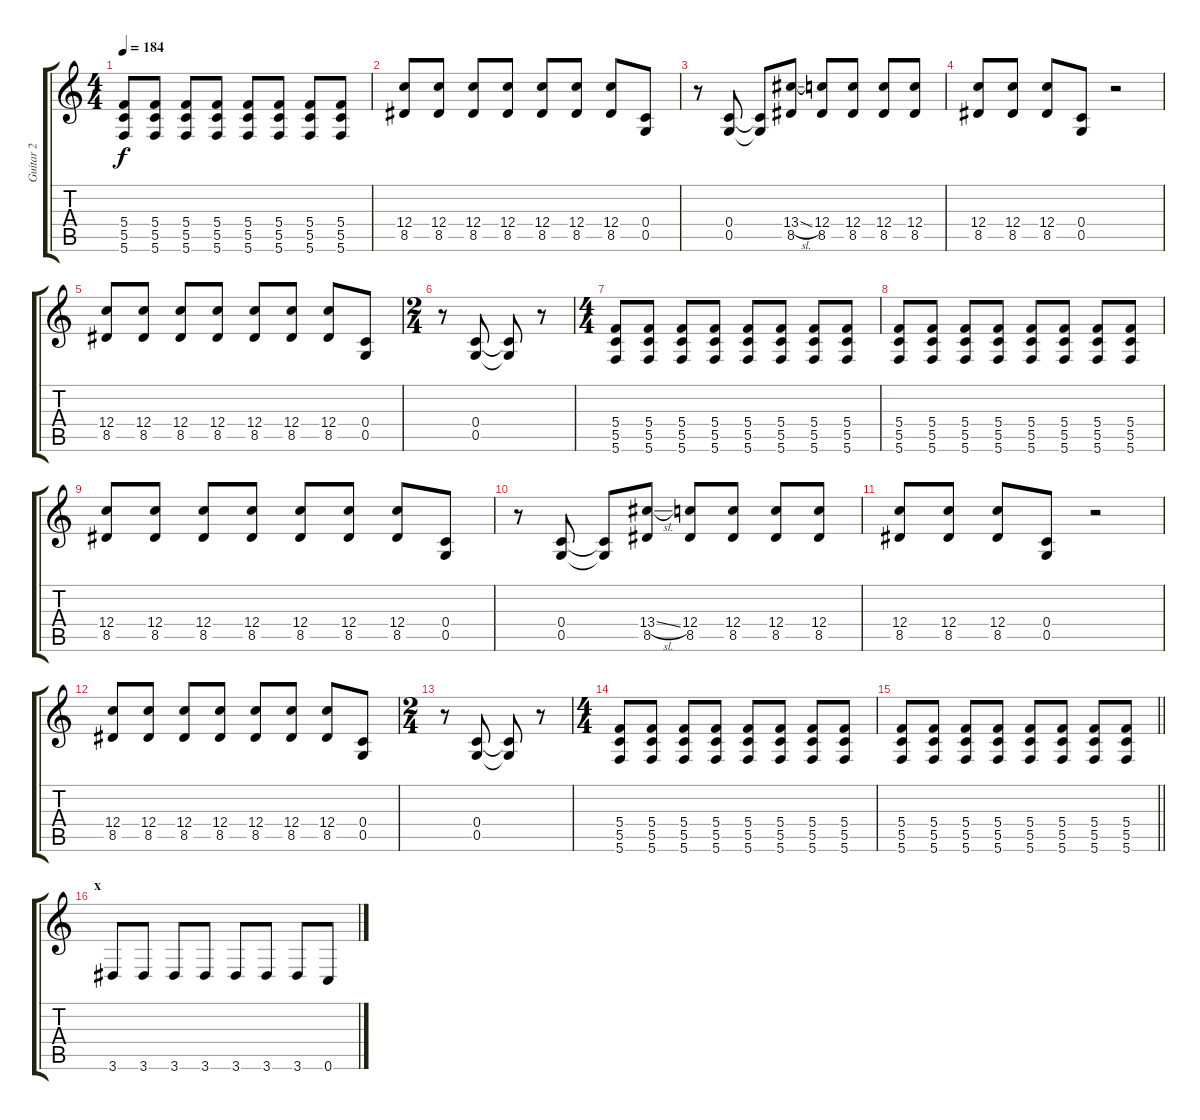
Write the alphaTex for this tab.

\track ("Guitar 2" "Guitar 2") {instrument overdrivenguitar}
\staff {score tabs}
\tuning (D4 A3 F3 C3 G2 C2) {hide}
\ts (4 4)
\tempo 184
\clef g2
\ks c
(5.4 5.5 5.6).8{dy f} (5.4 5.5 5.6).8 (5.4 5.5 5.6).8 (5.4 5.5 5.6).8 (5.4 5.5 5.6).8 (5.4 5.5 5.6).8 (5.4 5.5 5.6).8 (5.4 5.5 5.6).8 |
(12.4 8.5).8 (12.4 8.5).8 (12.4 8.5).8 (12.4 8.5).8 (12.4 8.5).8 (12.4 8.5).8 (12.4 8.5).8 (0.4 0.5).8 |
r.8 (0.4 0.5).8 (0.4{t} 0.5{t}).8 (13.4{sl} 8.5).8 (12.4 8.5).8 (12.4 8.5).8 (12.4 8.5).8 (12.4 8.5).8 |
(12.4 8.5).8 (12.4 8.5).8 (12.4 8.5).8 (0.4 0.5).8 r.2 |
(12.4 8.5).8 (12.4 8.5).8 (12.4 8.5).8 (12.4 8.5).8 (12.4 8.5).8 (12.4 8.5).8 (12.4 8.5).8 (0.4 0.5).8 |
\ts (2 4)
r.8 (0.4 0.5).8 (0.4{t} 0.5{t}).8 r.8 |
\ts (4 4)
(5.4 5.5 5.6).8 (5.4 5.5 5.6).8 (5.4 5.5 5.6).8 (5.4 5.5 5.6).8 (5.4 5.5 5.6).8 (5.4 5.5 5.6).8 (5.4 5.5 5.6).8 (5.4 5.5 5.6).8 |
(5.4 5.5 5.6).8 (5.4 5.5 5.6).8 (5.4 5.5 5.6).8 (5.4 5.5 5.6).8 (5.4 5.5 5.6).8 (5.4 5.5 5.6).8 (5.4 5.5 5.6).8 (5.4 5.5 5.6).8 |
(12.4 8.5).8 (12.4 8.5).8 (12.4 8.5).8 (12.4 8.5).8 (12.4 8.5).8 (12.4 8.5).8 (12.4 8.5).8 (0.4 0.5).8 |
r.8 (0.4 0.5).8 (0.4{t} 0.5{t}).8 (13.4{sl} 8.5).8 (12.4 8.5).8 (12.4 8.5).8 (12.4 8.5).8 (12.4 8.5).8 |
(12.4 8.5).8 (12.4 8.5).8 (12.4 8.5).8 (0.4 0.5).8 r.2 |
(12.4 8.5).8 (12.4 8.5).8 (12.4 8.5).8 (12.4 8.5).8 (12.4 8.5).8 (12.4 8.5).8 (12.4 8.5).8 (0.4 0.5).8 |
\ts (2 4)
r.8 (0.4 0.5).8 (0.4{t} 0.5{t}).8 r.8 |
\ts (4 4)
(5.4 5.5 5.6).8 (5.4 5.5 5.6).8 (5.4 5.5 5.6).8 (5.4 5.5 5.6).8 (5.4 5.5 5.6).8 (5.4 5.5 5.6).8 (5.4 5.5 5.6).8 (5.4 5.5 5.6).8 |
\barLineRight lightlight
(5.4 5.5 5.6).8 (5.4 5.5 5.6).8 (5.4 5.5 5.6).8 (5.4 5.5 5.6).8 (5.4 5.5 5.6).8 (5.4 5.5 5.6).8 (5.4 5.5 5.6).8 (5.4 5.5 5.6).8 |
\section ("" "x")
3.6.8 3.6.8 3.6.8 3.6.8 3.6.8 3.6.8 3.6.8 0.6.8
